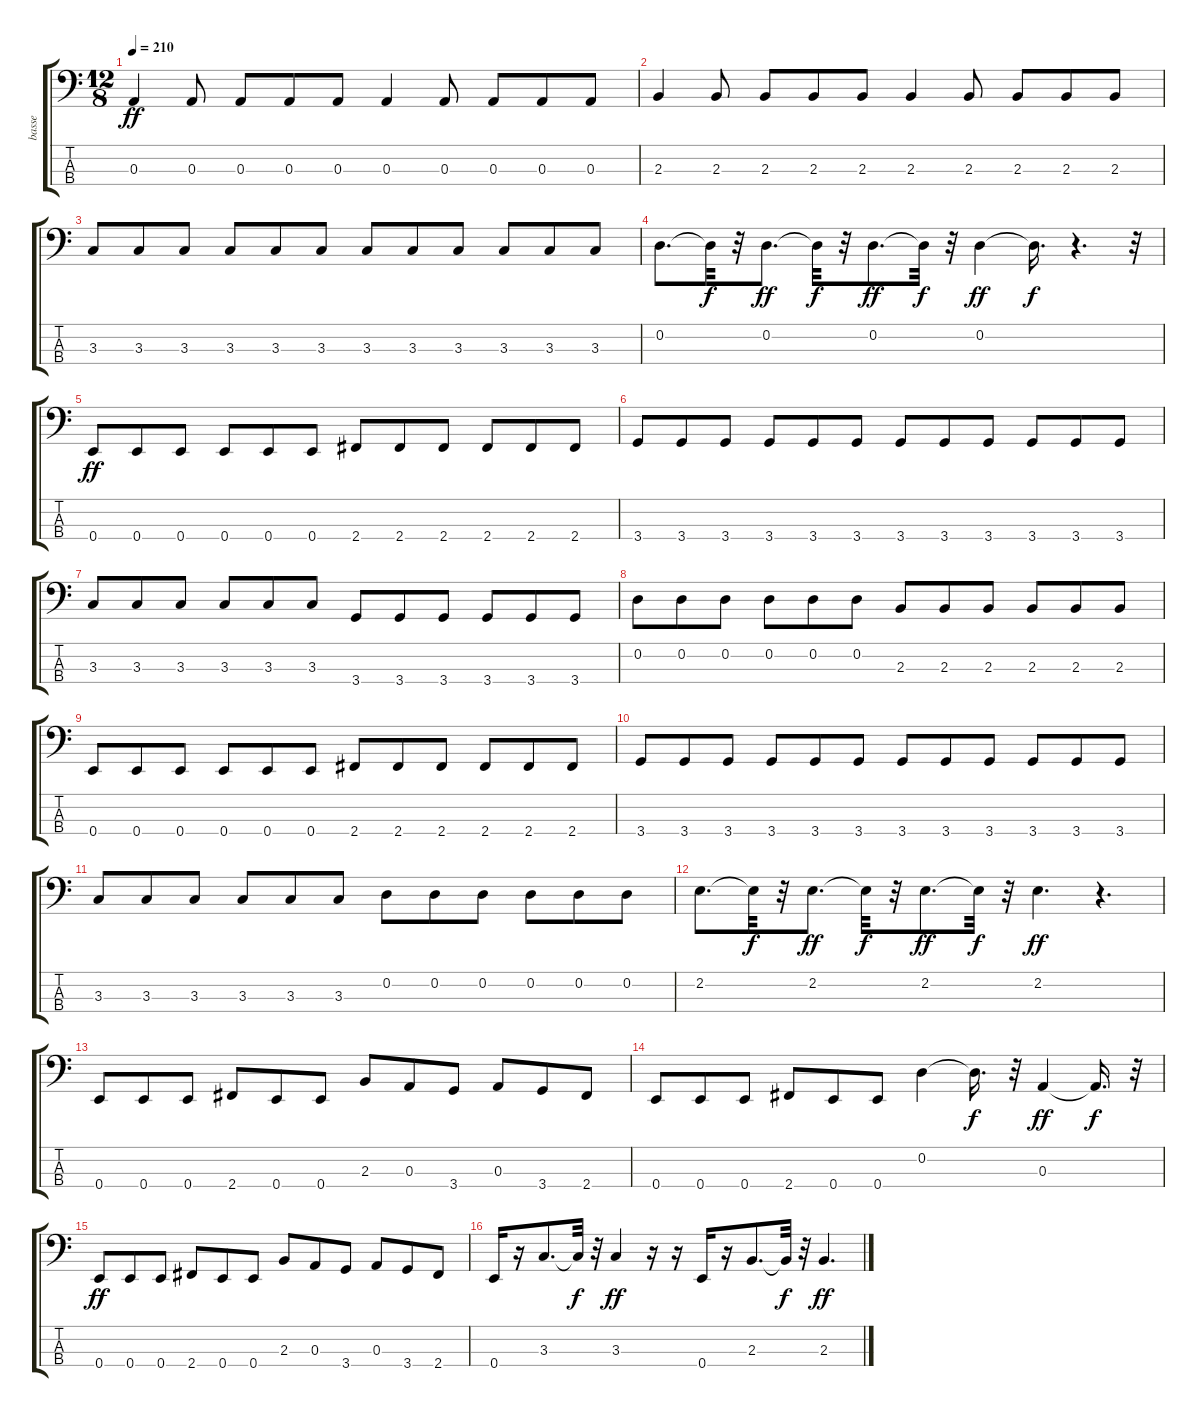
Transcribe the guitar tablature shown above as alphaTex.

\track ("basse" "basse") {instrument electricbassfinger}
\staff {score tabs}
\tuning (G2 D2 A1 E1) {hide}
\ts (12 8)
\tempo 210
\clef f4
\ks c
0.3.4{dy ff} 0.3.8 0.3.8 0.3.8 0.3.8 0.3.4 0.3.8 0.3.8 0.3.8 0.3.8 |
2.3.4 2.3.8 2.3.8 2.3.8 2.3.8 2.3.4 2.3.8 2.3.8 2.3.8 2.3.8 |
3.3.8 3.3.8 3.3.8 3.3.8 3.3.8 3.3.8 3.3.8 3.3.8 3.3.8 3.3.8 3.3.8 3.3.8 |
0.2.8{d} 0.2{t}.32{dy f} r.32 0.2.8{d dy ff} 0.2{t}.32{dy f} r.32 0.2.8{d dy ff} 0.2{t}.32{dy f} r.32 0.2.4{dy ff} 0.2{t}.16{d dy f} r.4{d} r.32 |
0.4.8{dy ff} 0.4.8 0.4.8 0.4.8 0.4.8 0.4.8 2.4.8 2.4.8 2.4.8 2.4.8 2.4.8 2.4.8 |
3.4.8 3.4.8 3.4.8 3.4.8 3.4.8 3.4.8 3.4.8 3.4.8 3.4.8 3.4.8 3.4.8 3.4.8 |
3.3.8 3.3.8 3.3.8 3.3.8 3.3.8 3.3.8 3.4.8 3.4.8 3.4.8 3.4.8 3.4.8 3.4.8 |
0.2.8 0.2.8 0.2.8 0.2.8 0.2.8 0.2.8 2.3.8 2.3.8 2.3.8 2.3.8 2.3.8 2.3.8 |
0.4.8 0.4.8 0.4.8 0.4.8 0.4.8 0.4.8 2.4.8 2.4.8 2.4.8 2.4.8 2.4.8 2.4.8 |
3.4.8 3.4.8 3.4.8 3.4.8 3.4.8 3.4.8 3.4.8 3.4.8 3.4.8 3.4.8 3.4.8 3.4.8 |
3.3.8 3.3.8 3.3.8 3.3.8 3.3.8 3.3.8 0.2.8 0.2.8 0.2.8 0.2.8 0.2.8 0.2.8 |
2.2.8{d} 2.2{t}.32{dy f} r.32 2.2.8{d dy ff} 2.2{t}.32{dy f} r.32 2.2.8{d dy ff} 2.2{t}.32{dy f} r.32 2.2.4{d dy ff} r.4{d} |
0.4.8 0.4.8 0.4.8 2.4.8 0.4.8 0.4.8 2.3.8 0.3.8 3.4.8 0.3.8 3.4.8 2.4.8 |
0.4.8 0.4.8 0.4.8 2.4.8 0.4.8 0.4.8 0.2.4 0.2{t}.16{d dy f} r.32 0.3.4{dy ff} 0.3{t}.16{d dy f} r.32 |
0.4.8{dy ff} 0.4.8 0.4.8 2.4.8 0.4.8 0.4.8 2.3.8 0.3.8 3.4.8 0.3.8 3.4.8 2.4.8 |
0.4.16 r.16 3.3.8{d} 3.3{t}.32{dy f} r.32 3.3.4{dy ff} r.16 r.16 0.4.16 r.16 2.3.8{d} 2.3{t}.32{dy f} r.32 2.3.4{d dy ff}
